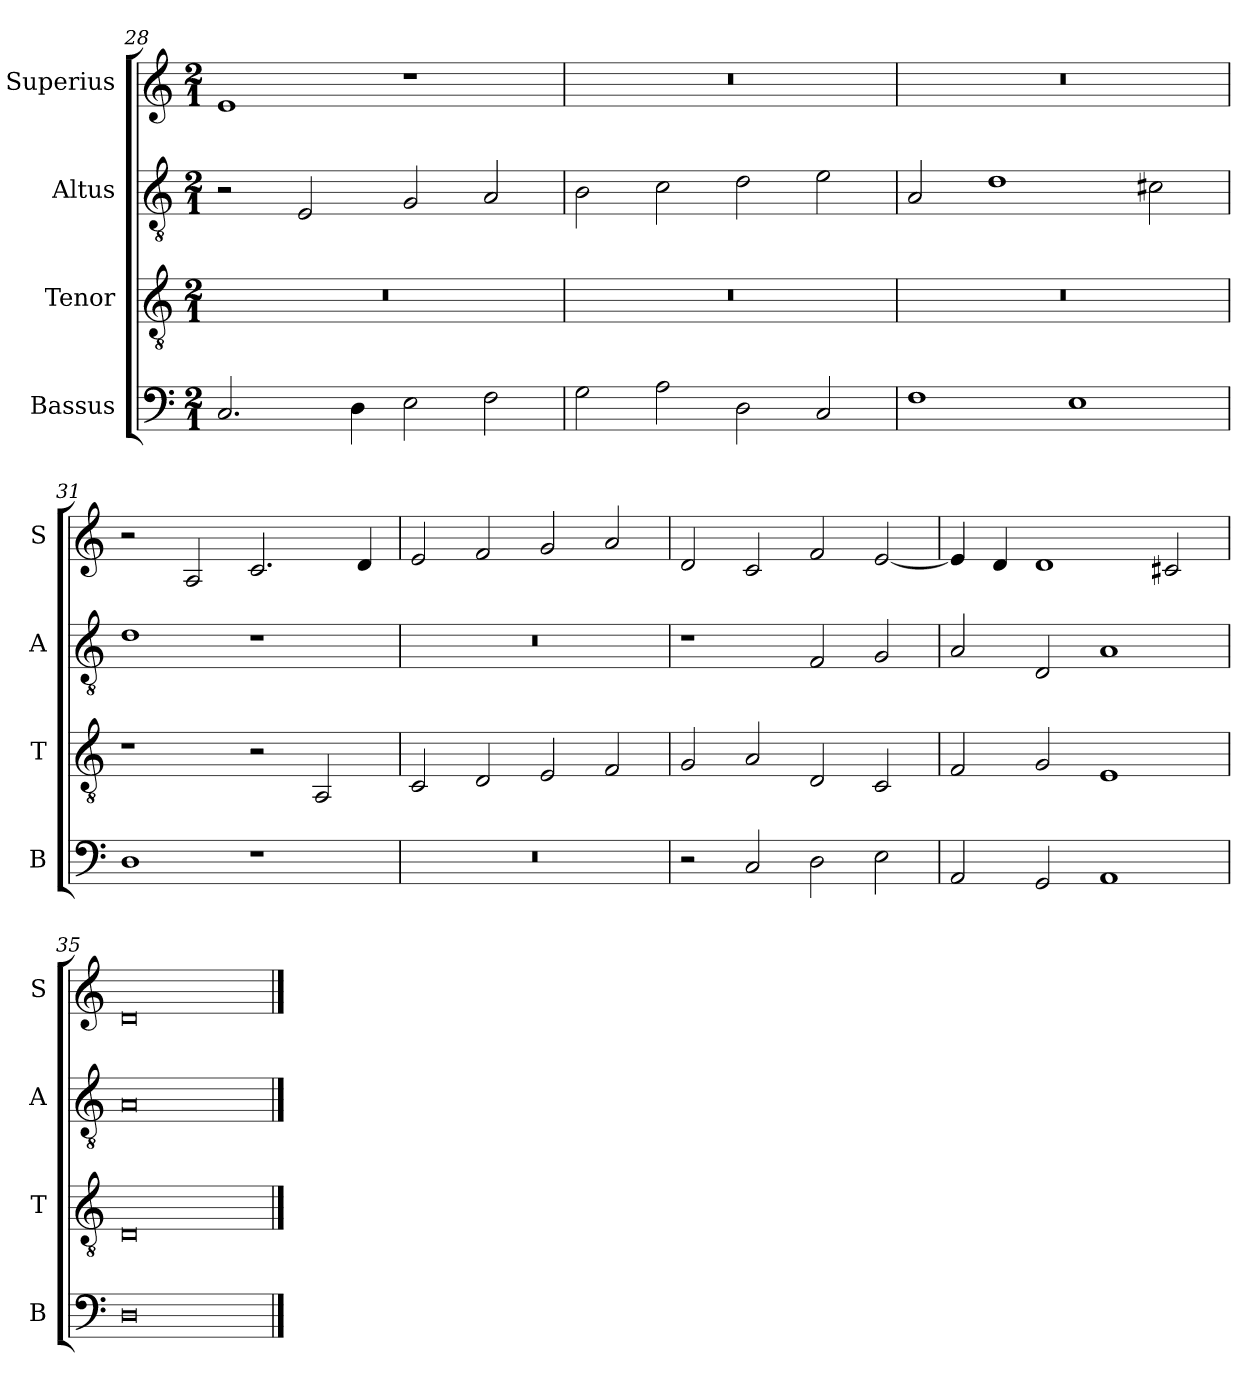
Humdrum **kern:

**kern	**kern	**kern	**kern
*part4	*part3	*part2	*part1
*staff4	*staff3	*staff2	*staff1
*I"Bassus	*I"Tenor	*I"Altus	*I"Superius
*I'B	*I'T	*I'A	*I'S
*clefF4	*clefGv2	*clefGv2	*clefG2
*k[]	*k[]	*k[]	*k[]
*M2/1	*M2/1	*M2/1	*M2/1
=28	=28	=28	=28
2.C/	0r	2r	1e
.	.	2E/	.
4D\	.	.	.
2E\	.	2G/	1r
2F\	.	2A/	.
=29	=29	=29	=29
2G\	0r	2B\	0r
2A\	.	2c\	.
2D\	.	2d\	.
2C/	.	2e\	.
=30	=30	=30	=30
1F	0r	2A/	0r
.	.	1d	.
1E	.	.	.
.	.	2c#X\	.
=31	=31	=31	=31
1D	1r	1d	2r
.	.	.	2A/
1r	2r	1r	2.c/
.	2AA/	.	.
.	.	.	4d/
=32	=32	=32	=32
0r	2C/	0r	2e/
.	2D/	.	2f/
.	2E/	.	2g/
.	2F/	.	2a/
=33	=33	=33	=33
2r	2G/	1r	2d/
2C/	2A/	.	2c/
2D\	2D/	2F/	2f/
2E\	2C/	2G/	[2e/
=34	=34	=34	=34
2AA/	2F/	2A/	4e/]
.	.	.	4d/
2GG/	2G/	2D/	1d
1AA	1E	1A	.
.	.	.	2c#X/
=35	=35	=35	=35
0D	0D	0A	0d
==	==	==	==
*-	*-	*-	*-
